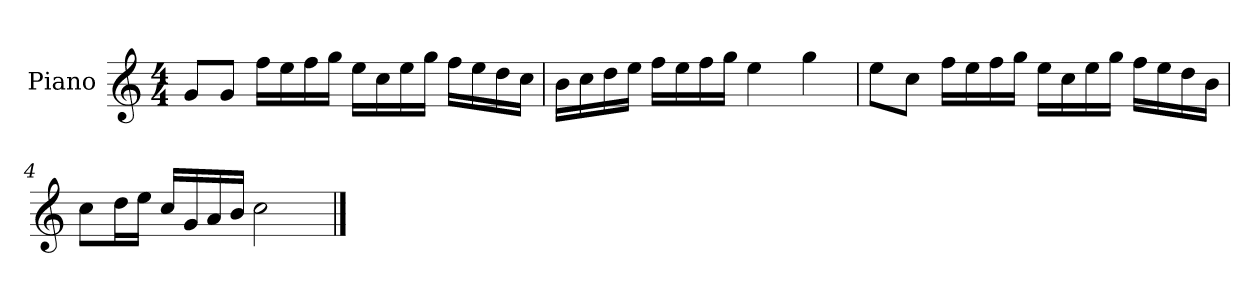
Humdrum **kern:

**kern
*part1
*staff1
*I"Piano
*I'P-no
*clefG2
*k[]
*M4/4
*MM90
=1
8g/L
8g/J
16ff\LL
16ee\
16ff\
16gg\JJ
16ee\LL
16cc\
16ee\
16gg\JJ
16ff\LL
16ee\
16dd\
16cc\JJ
=2
16b\LL
16cc\
16dd\
16ee\JJ
16ff\LL
16ee\
16ff\
16gg\JJ
4ee\
4gg\
=3
8ee\L
8cc\J
16ff\LL
16ee\
16ff\
16gg\JJ
16ee\LL
16cc\
16ee\
16gg\JJ
16ff\LL
16ee\
16dd\
16b\JJ
!!LO:LB:g=z
=4
8cc\L
16dd\L
16ee\JJ
16cc/LL
16g/
16a/
16b/JJ
2cc\
==
*-
